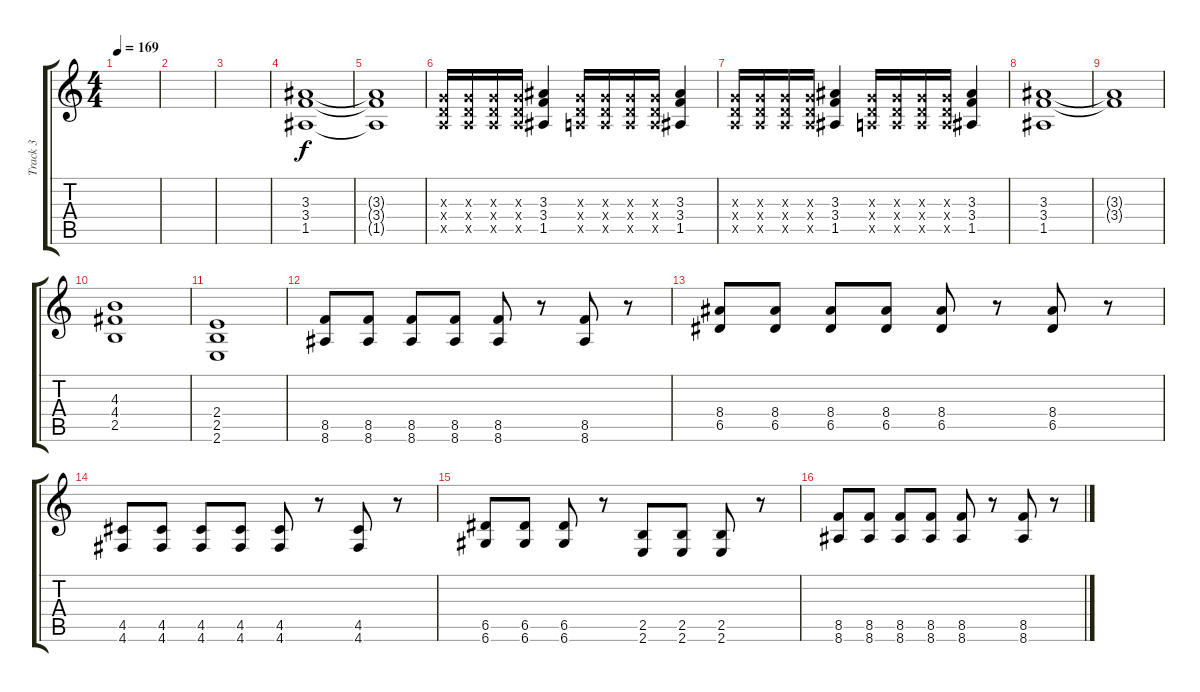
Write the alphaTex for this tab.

\track ("Track 3" "Track 3") {instrument overdrivenguitar}
\staff {score tabs}
\tuning (E4 B3 G3 D3 A2 D2) {hide}
\ts (4 4)
\tempo 169
\clef g2
\ks c
|
|
|
(3.3 3.4 1.5).1 |
(3.3{t} 3.4{t} 1.5{t}).1 |
(0.3{x} 0.4{x} 0.5{x}).16 (0.3{x} 0.4{x} 0.5{x}).16 (0.3{x} 0.4{x} 0.5{x}).16 (0.3{x} 0.4{x} 0.5{x}).16 (3.3 3.4 1.5).4 (0.3{x} 0.4{x} 0.5{x}).16 (0.3{x} 0.4{x} 0.5{x}).16 (0.3{x} 0.4{x} 0.5{x}).16 (0.3{x} 0.4{x} 0.5{x}).16 (3.3 3.4 1.5).4 |
(0.3{x} 0.4{x} 0.5{x}).16 (0.3{x} 0.4{x} 0.5{x}).16 (0.3{x} 0.4{x} 0.5{x}).16 (0.3{x} 0.4{x} 0.5{x}).16 (3.3 3.4 1.5).4 (0.3{x} 0.4{x} 0.5{x}).16 (0.3{x} 0.4{x} 0.5{x}).16 (0.3{x} 0.4{x} 0.5{x}).16 (0.3{x} 0.4{x} 0.5{x}).16 (3.3 3.4 1.5).4 |
(3.3 3.4 1.5).1 |
(3.3{t} 3.4{t}).1 |
(4.3 4.4 2.5).1 |
(2.4 2.5 2.6).1 |
(8.5 8.6).8 (8.5 8.6).8 (8.5 8.6).8 (8.5 8.6).8 (8.5 8.6).8 r.8 (8.5 8.6).8 r.8 |
(8.4 6.5).8 (8.4 6.5).8 (8.4 6.5).8 (8.4 6.5).8 (8.4 6.5).8 r.8 (8.4 6.5).8 r.8 |
(4.5 4.6).8 (4.5 4.6).8 (4.5 4.6).8 (4.5 4.6).8 (4.5 4.6).8 r.8 (4.5 4.6).8 r.8 |
(6.5 6.6).8 (6.5 6.6).8 (6.5 6.6).8 r.8 (2.5 2.6).8 (2.5 2.6).8 (2.5 2.6).8 r.8 |
(8.5 8.6).8 (8.5 8.6).8 (8.5 8.6).8 (8.5 8.6).8 (8.5 8.6).8 r.8 (8.5 8.6).8 r.8
